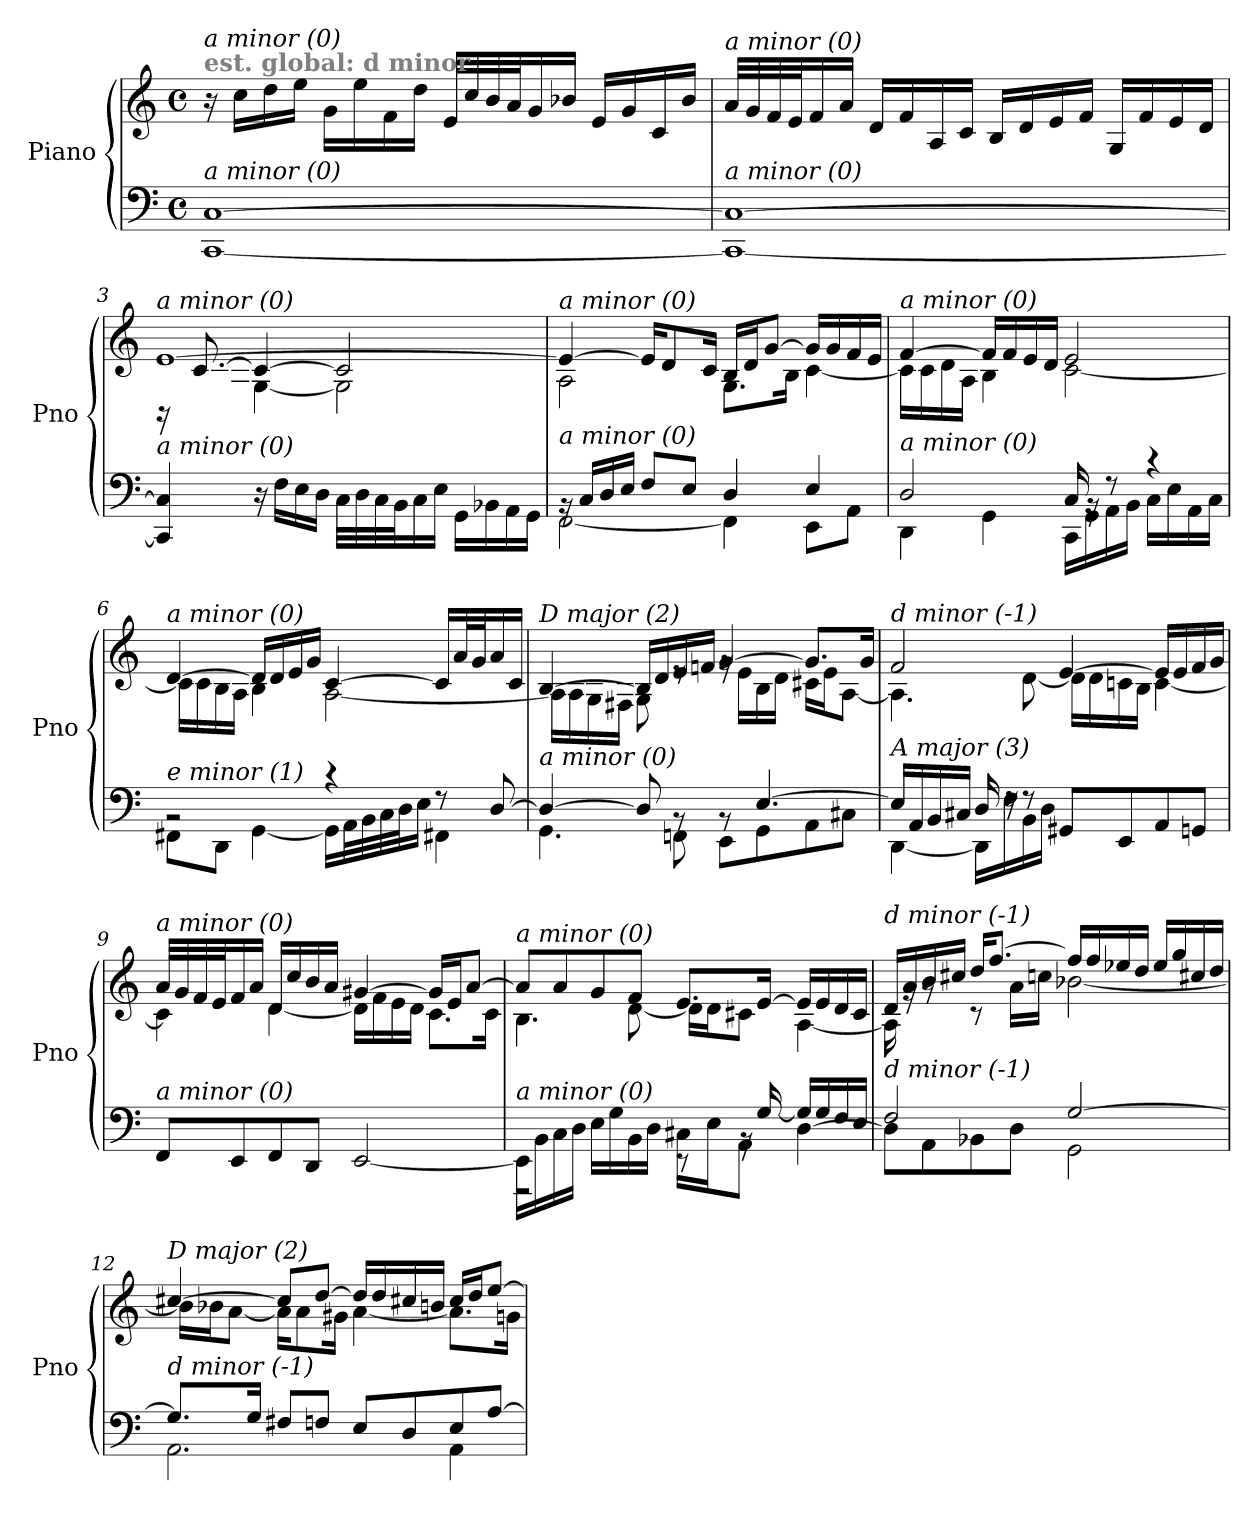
**kern	**kern
*part1	*part1
*staff2	*staff1
*I"Piano	*
*I'Pno	*
*clefF4	*clefG2
*k[]	*k[]
*M4/4	*M4/4
*met(c)	*met(c)
=1	=1
!	!LO:TX:a:B:color=#808080:t=est. global&colon; d minor
!	!LO:TX:i:t=a minor (0)
!LO:TX:i:t=a minor (0)	!
[1CC [1C	16r
.	16cc\LL
.	16dd\
.	16ee\JJ
.	16g\LL
.	16ee\
.	16f\
.	16dd\JJ
.	32e/LLL
.	32cc/
.	32b/
.	32a/J
.	16g/
.	16b-X/JJ
.	16e/LL
.	16g/
.	16c/
.	16b-/JJ
=2	=2
!	!LO:TX:i:t=a minor (0)
!LO:TX:i:t=a minor (0)	!
1CC_ 1C_	32a/LLL
.	32g/
.	32f/
.	32e/J
.	16f/
.	16a/JJ
.	16d/LL
.	16f/
.	16A/
.	16c/JJ
.	16B/LL
.	16d/
.	16e/
.	16f/JJ
.	16G/LL
.	16f/
.	16e/
.	16d/JJ
!!LO:LB:g=z
=3	=3
*^	*^
*	*	*	*^
!	!	!LO:TX:i:t=a minor (0)	!	!
!LO:TX:i:t=a minor (0)	!	!	!	!
16ryy	4CC/] 4C/]	[1e	16ryy	16rBB
2...ryy	.	.	16c\LLyy	[8.c/
.	.	.	16B\	.
.	.	.	16A\JJ	.
.	16r	.	[4G\	4c/_
.	16F\LL	.	.	.
.	16E\	.	.	.
.	16D\JJ	.	.	.
.	32C\LLL	.	2G\]	2c/]
.	32D\	.	.	.
.	32C\	.	.	.
.	32BB\J	.	.	.
.	16C\	.	.	.
.	16E\JJ	.	.	.
.	16GG\LL	.	.	.
.	16BB-X\	.	.	.
.	16AA\	.	.	.
.	16GG\JJ	.	.	.
*	*	*	*v	*v
=4	=4	=4	=4
!	!	!LO:TX:i:t=a minor (0)	!
!LO:TX:i:t=a minor (0)	!	!	!
16rBB	[2FF\	4e/_	2A\
16C/LL	.	.	.
16D/	.	.	.
16E/JJ	.	.	.
8F/L	.	16e/KL]	.
.	.	8d/	.
8E/J	.	.	.
.	.	16c/Jk	.
4D/	4FF\]	16B/LL	8.G\L
.	.	16d/J	.
.	.	[8g/J	.
.	.	.	16B\Jk
4E/	8EE\L	16g/LL]	[4c\
.	.	16g/	.
.	8AA\J	16f/	.
.	.	16e/JJ	.
=5	=5	=5	=5
!	!	!LO:TX:i:t=a minor (0)	!
!LO:TX:i:t=a minor (0)	!	!	!
2D/	4DD\	[4f/	16c\LL]
.	.	.	16c\
.	.	.	16d\
.	.	.	16A\JJ
.	4GG\	16f/LL]	4B\
.	.	16f/	.
.	.	16e/	.
.	.	16d/JJ	.
16C/	16CC\LL	2e/	[2c\
16rBB	16GG\	.	.
8r	16AA\	.	.
.	16BB\JJ	.	.
4r	16C\LL	.	.
.	16E\	.	.
.	16AA\	.	.
.	16C\JJ	.	.
!!LO:LB:g=z	!!
=6	=6	=6	=6
!	!	!LO:TX:i:t=a minor (0)	!
!LO:TX:i:t=e minor (1)	!	!	!
2rBB	8FF#X\L	[4d/	16c\LL]
.	.	.	16c\
.	8DD\J	.	16B\
.	.	.	16A\JJ
.	[4GG\	16d/LL]	4B\
.	.	16d/	.
.	.	16e/	.
.	.	16g/JJ	.
4r	16GG\LL]	[4c/	[2A\
.	32AA\L	.	.
.	32BB\	.	.
.	32C\	.	.
.	32D\J	.	.
.	16E\JJ	.	.
8r	4FF#X\	16c/LL]	.
.	.	32a/L	.
.	.	32g/J	.
[8D/	.	16a/	.
.	.	16c/JJ	.
=7	=7	=7	=7
!	!	!LO:TX:i:t=D major (2)	!
!LO:TX:i:t=a minor (0)	!	!	!
4D/_	4.GG\	[4B/	16A\LL]
.	.	.	16A\
.	.	.	16G\
.	.	.	16F#X\JJ
8D/]	.	16B/LL]	8G\
.	.	16d/	.
8rBB	8FFn\	16e/	8re
.	.	16fn/JJ	.
8rBB	8EE\L	[4g/	16rg
.	.	.	16e\LL
[4.E/	8GG\	.	16B\
.	.	.	16d\JJ
.	8AA\	8.g/L]	16c#X\LL
.	.	.	16e\J
.	8C#X\J	.	[8A\J
.	.	16g/Jk	.
!!LO:LB:g=z
=8	=8	=8	=8
*	*	*	*^
!	!	!LO:TX:i:t=d minor (-1)	!	!
!LO:TX:i:t=A major (3)	!	!	!	!
16E/LL]	[4DD\	2f/	4.A\]	2ryy
16AA/	.	.	.	.
16BB/	.	.	.	.
16C#X/JJ	.	.	.	.
16D/	16DD\LL]	.	.	.
16rF	16F\	.	.	.
8rF	16BB\	.	[8d\	.
.	16D\JJ	.	.	.
8GG#X/L	2ryy	[4e/	16d\LL]	2ryy
.	.	.	16d\	.
8EE/	.	.	16cn\	.
.	.	.	16B\JJ	.
8AA/	.	16e/LL]	[4c\	.
.	.	16e/	.	.
8GGn/J	.	16f/	.	.
.	.	16g/JJ	.	.
*v	*v	*	*	*
*	*	*v	*v
=9	=9	=9
!	!LO:TX:i:t=a minor (0)	!
!LO:TX:i:t=a minor (0)	!	!
8FF/L	32a/LLL	4c\]
.	32g/	.
.	32f/	.
.	32e/J	.
8EE/	16f/	.
.	16a/JJ	.
8FF/	16d/LL	[4d\
.	16cc/	.
8DD/J	16b/	.
.	16a/JJ	.
[2EE/	[4g#X/	16d\LL]
.	.	16f\
.	.	16e\
.	.	16d\JJ
.	16g#/LL]	8.c\L
.	16e/J	.
.	[8a/J	.
.	.	16c\Jk
!!LO:LB:g=z	!!
=10	=10	=10
*^	*	*
!	!	!LO:TX:i:t=a minor (0)	!
!LO:TX:i:t=a minor (0)	!	!	!
16EE\LL]	2r	8a/L]	4.B\
16BB\	.	.	.
16C\	.	8a/	.
16D\JJ	.	.	.
16E\LL	.	8g/	.
16G\	.	.	.
16BB\	.	8f/J	[8d\
16D\JJ	.	.	.
16C#X\LL	8r	8.e/L	16d\LL]
16E\J	.	.	16d\J
8AA\J	16rBB	.	8c#X\J
.	[16G/	[16e/Jk	.
[4D\	16G/LL]	16e/LL]	[4A\
.	16G/	16e/	.
.	16F/	16d/	.
.	16E/JJ	16c#/JJ	.
=11	=11	=11	=11
!	!	!LO:TX:i:t=d minor (-1)	!
!LO:TX:i:t=d minor (-1)	!	!	!
8D\L]	2F/	16d/LL	16A\]
.	.	16a/	16rg
8AA\	.	16b/	8rg
.	.	16cc#X/JJ	.
8BB-X\	.	16dd/KL	8r
.	.	[8.ff/J	.
8D\J	.	.	16a\LL
.	.	.	16ccn\JJ
[2G/	2GG\	16ff/LL]	[2b-X\
.	.	16ff/	.
.	.	16ee-X/	.
.	.	16dd/JJ	.
.	.	16ee-/LL	.
.	.	16gg/	.
.	.	16cc#X/	.
.	.	16dd/JJ	.
!!LO:PB:g=z	!!
=12	=12	=12	=12
!	!	!LO:TX:i:t=D major (2)	!
!LO:TX:i:t=d minor (-1)	!	!	!
8.G/L]	2.AA\	[4cc#X/	16b-\LL]
.	.	.	16b-X\J
.	.	.	[8a\J
16G/Jk	.	.	.
8F#X/L	.	8cc#/L]	16a\KL]
.	.	.	8a\
8Fn/J	.	[8dd/J	.
.	.	.	16g#X\Jk
8E/L	.	16dd/LL]	[4a\
.	.	16dd/	.
8D/	.	16cc#X/	.
.	.	16bn/JJ	.
8E/	4AA\	16cc#/LL	8.a\L]
.	.	16dd/J	.
[8A/J	.	[8ee/J	.
.	.	.	16gn\Jk
*v	*v	*	*
*	*v	*v
=	=
*-	*-
